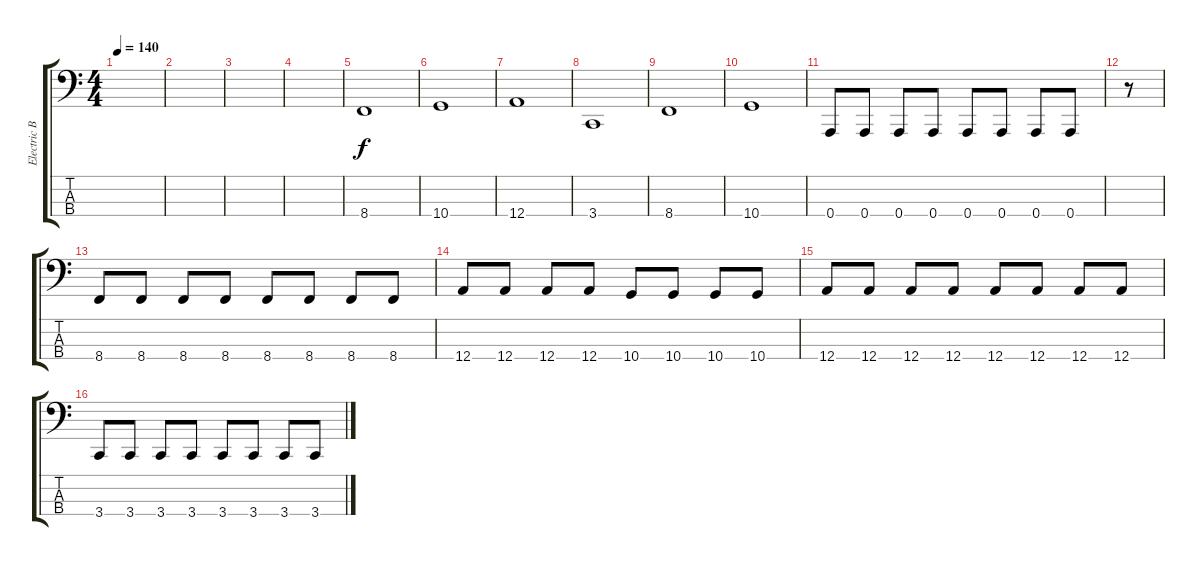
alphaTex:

\track ("Electric Bass" "Electric B") {instrument electricbassfinger}
\staff {score tabs}
\tuning (D2 A1 E1 A0) {hide}
\ts (4 4)
\tempo 140
\clef f4
\ks c
|
|
|
|
8.4.1 |
10.4.1 |
12.4.1 |
3.4.1 |
8.4.1 |
10.4.1 |
0.4.8 0.4.8 0.4.8 0.4.8 0.4.8 0.4.8 0.4.8 0.4.8 |
r.8 |
8.4.8 8.4.8 8.4.8 8.4.8 8.4.8 8.4.8 8.4.8 8.4.8 |
12.4.8 12.4.8 12.4.8 12.4.8 10.4.8 10.4.8 10.4.8 10.4.8 |
12.4.8 12.4.8 12.4.8 12.4.8 12.4.8 12.4.8 12.4.8 12.4.8 |
3.4.8 3.4.8 3.4.8 3.4.8 3.4.8 3.4.8 3.4.8 3.4.8
